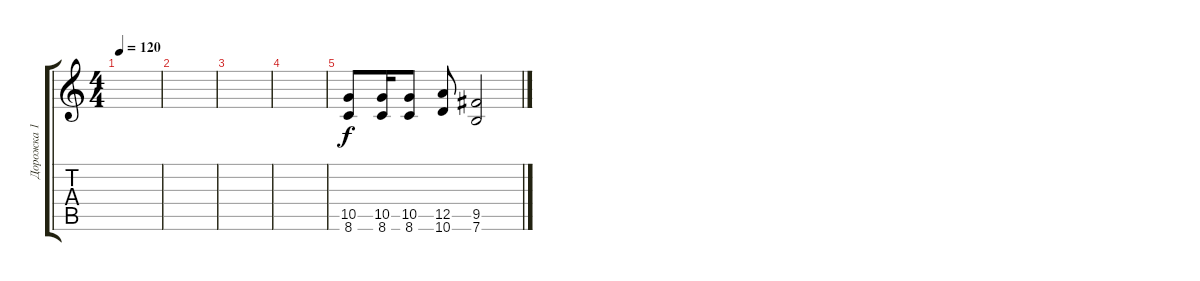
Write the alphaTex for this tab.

\track ("Дорожка 1" "Дорожка 1") {instrument distortionguitar}
\staff {score tabs}
\tuning (E4 B3 G3 D3 A2 E2) {hide}
\ts (4 4)
\tempo 120
\clef g2
\ks c
|
|
|
|
(10.5 8.6).8 (10.5 8.6).16 (10.5 8.6).8 (12.5 10.6).8 (9.5 7.6).2
